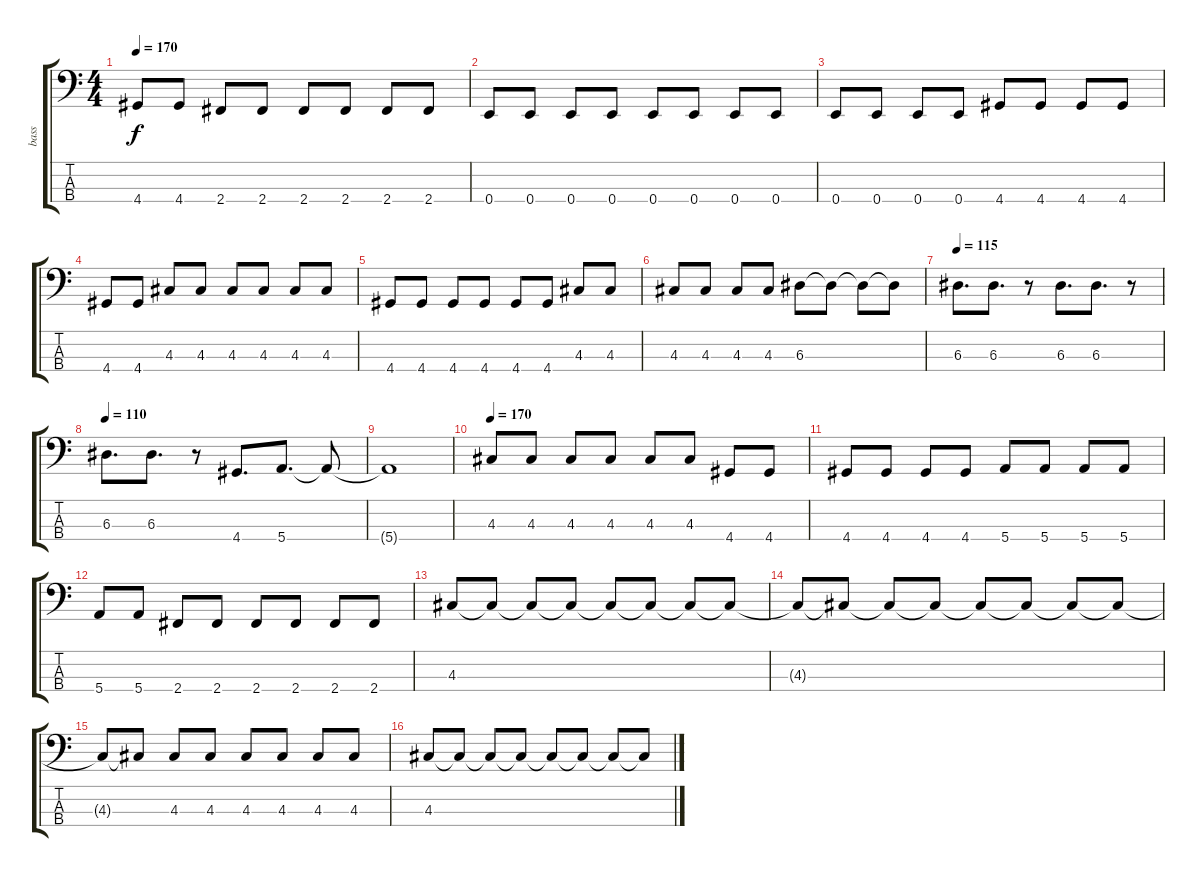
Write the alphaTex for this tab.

\track ("bass" "bass") {instrument electricbassfinger}
\staff {score tabs}
\tuning (G2 D2 A1 E1) {hide}
\ts (4 4)
\tempo 170
\clef f4
\ks c
4.4.8{dy f} 4.4.8 2.4.8 2.4.8 2.4.8 2.4.8 2.4.8 2.4.8 |
0.4.8 0.4.8 0.4.8 0.4.8 0.4.8 0.4.8 0.4.8 0.4.8 |
0.4.8 0.4.8 0.4.8 0.4.8 4.4.8 4.4.8 4.4.8 4.4.8 |
4.4.8 4.4.8 4.3.8 4.3.8 4.3.8 4.3.8 4.3.8 4.3.8 |
4.4.8 4.4.8 4.4.8 4.4.8 4.4.8 4.4.8 4.3.8 4.3.8 |
4.3.8 4.3.8 4.3.8 4.3.8 6.3.8 6.3{t}.8 6.3{t}.8 6.3{t}.8 |
\tempo 110
\tempo 115
6.3.8{d} 6.3.8{d} r.8 6.3.8{d} 6.3.8{d} r.8 |
\tempo 110
6.3.8{d} 6.3.8{d} r.8 4.4.8{d} 5.4.8{d} 5.4{t}.8 |
5.4{t}.1 |
\tempo 170
4.3.8 4.3.8 4.3.8 4.3.8 4.3.8 4.3.8 4.4.8 4.4.8 |
4.4.8 4.4.8 4.4.8 4.4.8 5.4.8 5.4.8 5.4.8 5.4.8 |
5.4.8 5.4.8 2.4.8 2.4.8 2.4.8 2.4.8 2.4.8 2.4.8 |
4.3.8 4.3{t}.8 4.3{t}.8 4.3{t}.8 4.3{t}.8 4.3{t}.8 4.3{t}.8 4.3{t}.8 |
4.3{t}.8 4.3{t}.8 4.3{t}.8 4.3{t}.8 4.3{t}.8 4.3{t}.8 4.3{t}.8 4.3{t}.8 |
4.3{t}.8 4.3{t}.8 4.3.8 4.3.8 4.3.8 4.3.8 4.3.8 4.3.8 |
4.3.8 4.3{t}.8 4.3{t}.8 4.3{t}.8 4.3{t}.8 4.3{t}.8 4.3{t}.8 4.3{t}.8
